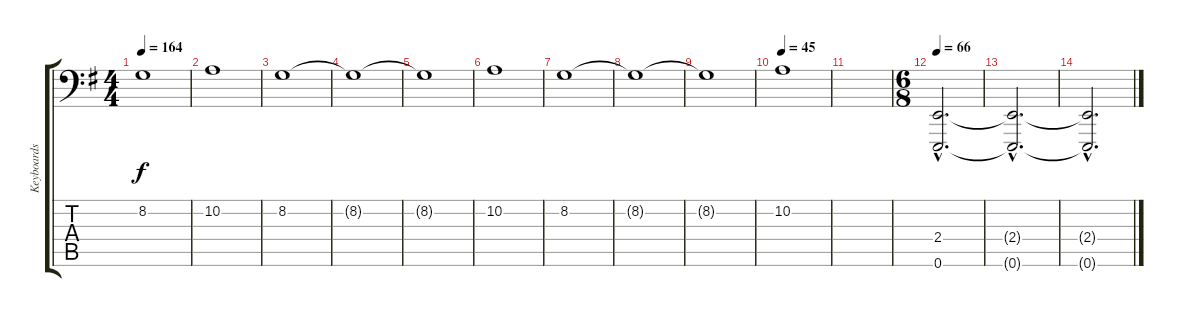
\track ("Keyboards" "Keyboards") {instrument stringensemble1}
\staff {score tabs}
\tuning (E3 B2 G2 D2 A1 E1) {hide}
\ts (4 4)
\tempo 164
\clef f4
\ks eminor
8.2{t}.1{dy f} |
10.2.1 |
8.2.1 |
8.2{t}.1 |
8.2{t}.1 |
10.2.1 |
8.2.1 |
8.2{t}.1 |
8.2{t}.1 |
\tempo 45
10.2.1 |
|
\ts (6 8)
\tempo 66
(2.4{hac} 0.6{hac}).2{d} |
(2.4{hac t} 0.6{hac t}).2{d} |
(2.4{hac t} 0.6{hac t}).2{d}
